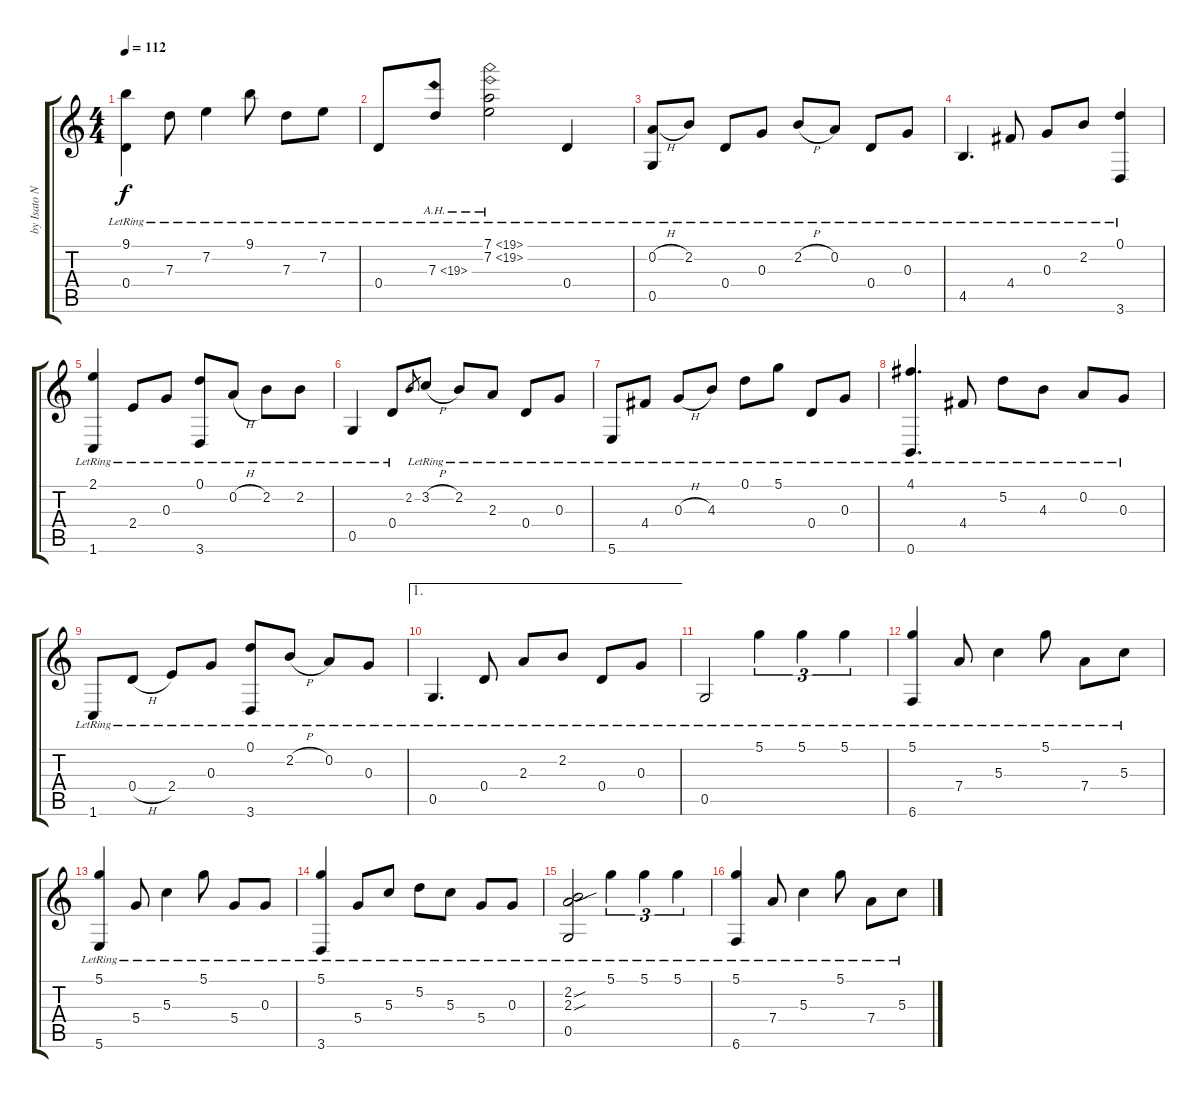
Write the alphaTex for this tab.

\track ("by Isato Nakagawa" "by Isato N") {instrument acousticguitarnylon}
\staff {score tabs}
\tuning (D4 A3 G3 D3 G2 B1) {hide}
\ts (4 4)
\tempo 112
\clef g2
\ks c
(9.1{lr} 0.4{lr}).4{dy f} 7.3{lr}.8 7.2{lr}.4 9.1{lr}.8 7.3{lr}.8 7.2{lr}.8 |
0.4{lr}.8 7.3{ah 12 lr}.8 (7.1{ah 12 lr} 7.2{ah 12 lr}).2 0.4{lr}.4 |
(0.2{h lr} 0.5{lr}).8 2.2{lr}.8 0.4{lr}.8 0.3{lr}.8 2.2{h lr}.8 0.2{lr}.8 0.4{lr}.8 0.3{lr}.8 |
4.5{lr}.4{d} 4.4{lr}.8 0.3{lr}.8 2.2{lr}.8 (0.1{lr} 3.6{lr}).4 |
(2.1{lr} 1.6{lr}).4 2.4{lr}.8 0.3{lr}.8 (0.1{lr} 3.6{lr}).8 0.2{h lr}.8 2.2{lr}.8 2.2{lr}.8 |
0.5{lr}.4 0.4{lr}.8 2.2.8{gr} 3.2{h lr}.8 2.2{lr}.8 2.3{lr}.8 0.4{lr}.8 0.3{lr}.8 |
5.6{lr}.8 4.4{lr}.8 0.3{h lr}.8 4.3{lr}.8 0.1{lr}.8 5.1{lr}.8 0.4{lr}.8 0.3{lr}.8 |
(4.1{lr} 0.6{lr}).4{d} 4.4{lr}.8 5.2{lr}.8 4.3{lr}.8 0.2{lr}.8 0.3{lr}.8 |
1.6{lr}.8 0.4{h lr}.8 2.4{lr}.8 0.3{lr}.8 (0.1{lr} 3.6{lr}).8 2.2{h lr}.8 0.2{lr}.8 0.3{lr}.8 |
\ae 1
0.5{lr}.4{d} 0.4{lr}.8 2.3{lr}.8 2.2{lr}.8 0.4{lr}.8 0.3{lr}.8 |
0.5{lr}.2 5.1{lr}.4{tu (3 2)} 5.1{lr}.4{tu (3 2)} 5.1{lr}.4{tu (3 2)} |
(5.1{lr} 6.6{lr}).4 7.4{lr}.8 5.3{lr}.4 5.1{lr}.8 7.4{lr}.8 5.3{lr}.8 |
(5.1{lr} 5.6{lr}).4 5.4{lr}.8 5.3{lr}.4 5.1{lr}.8 5.4{lr}.8 0.3{lr}.8 |
(5.1{lr} 3.6{lr}).4 5.4{lr}.8 5.3{lr}.8 5.2{lr}.8 5.3{lr}.8 5.4{lr}.8 0.3{lr}.8 |
(2.2{sou lr} 2.3{sou lr} 0.5{lr}).2 5.1{lr}.4{tu (3 2)} 5.1{lr}.4{tu (3 2)} 5.1{lr}.4{tu (3 2)} |
(5.1{lr} 6.6{lr}).4 7.4{lr}.8 5.3{lr}.4 5.1{lr}.8 7.4{lr}.8 5.3{lr}.8
